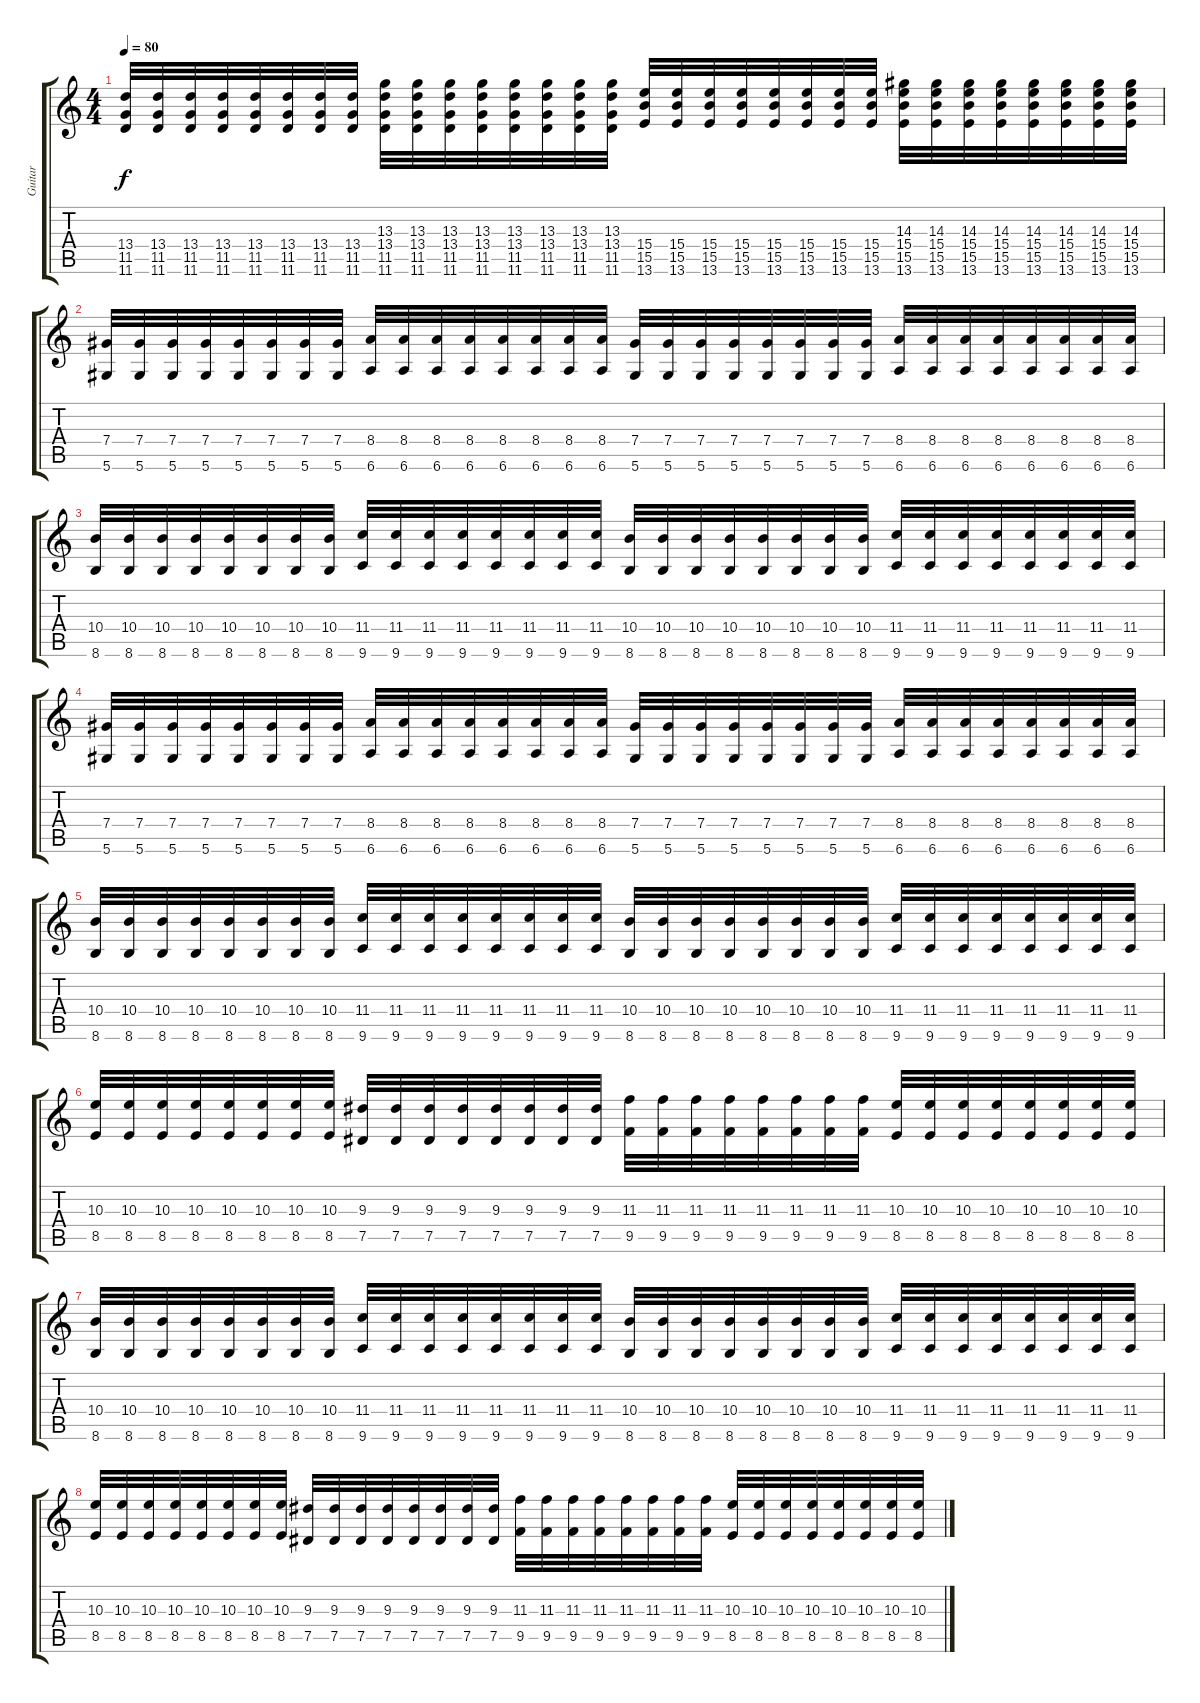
\track ("Guitar" "Guitar") {instrument distortionguitar}
\staff {score tabs}
\tuning (Eb4 Bb3 Gb3 Db3 Ab2 Eb2) {hide}
\ts (4 4)
\tempo 80
\clef g2
\ks c
(13.4 11.5 11.6).32{dy f} (13.4 11.5 11.6).32 (13.4 11.5 11.6).32 (13.4 11.5 11.6).32 (13.4 11.5 11.6).32 (13.4 11.5 11.6).32 (13.4 11.5 11.6).32 (13.4 11.5 11.6).32 (13.3 13.4 11.5 11.6).32 (13.3 13.4 11.5 11.6).32 (13.3 13.4 11.5 11.6).32 (13.3 13.4 11.5 11.6).32 (13.3 13.4 11.5 11.6).32 (13.3 13.4 11.5 11.6).32 (13.3 13.4 11.5 11.6).32 (13.3 13.4 11.5 11.6).32 (15.4 15.5 13.6).32 (15.4 15.5 13.6).32 (15.4 15.5 13.6).32 (15.4 15.5 13.6).32 (15.4 15.5 13.6).32 (15.4 15.5 13.6).32 (15.4 15.5 13.6).32 (15.4 15.5 13.6).32 (14.3 15.4 15.5 13.6).32 (14.3 15.4 15.5 13.6).32 (14.3 15.4 15.5 13.6).32 (14.3 15.4 15.5 13.6).32 (14.3 15.4 15.5 13.6).32 (14.3 15.4 15.5 13.6).32 (14.3 15.4 15.5 13.6).32 (14.3 15.4 15.5 13.6).32 |
(7.4 5.6).32 (7.4 5.6).32 (7.4 5.6).32 (7.4 5.6).32 (7.4 5.6).32 (7.4 5.6).32 (7.4 5.6).32 (7.4 5.6).32 (8.4 6.6).32 (8.4 6.6).32 (8.4 6.6).32 (8.4 6.6).32 (8.4 6.6).32 (8.4 6.6).32 (8.4 6.6).32 (8.4 6.6).32 (7.4 5.6).32 (7.4 5.6).32 (7.4 5.6).32 (7.4 5.6).32 (7.4 5.6).32 (7.4 5.6).32 (7.4 5.6).32 (7.4 5.6).32 (8.4 6.6).32 (8.4 6.6).32 (8.4 6.6).32 (8.4 6.6).32 (8.4 6.6).32 (8.4 6.6).32 (8.4 6.6).32 (8.4 6.6).32 |
(10.4 8.6).32 (10.4 8.6).32 (10.4 8.6).32 (10.4 8.6).32 (10.4 8.6).32 (10.4 8.6).32 (10.4 8.6).32 (10.4 8.6).32 (11.4 9.6).32 (11.4 9.6).32 (11.4 9.6).32 (11.4 9.6).32 (11.4 9.6).32 (11.4 9.6).32 (11.4 9.6).32 (11.4 9.6).32 (10.4 8.6).32 (10.4 8.6).32 (10.4 8.6).32 (10.4 8.6).32 (10.4 8.6).32 (10.4 8.6).32 (10.4 8.6).32 (10.4 8.6).32 (11.4 9.6).32 (11.4 9.6).32 (11.4 9.6).32 (11.4 9.6).32 (11.4 9.6).32 (11.4 9.6).32 (11.4 9.6).32 (11.4 9.6).32 |
(7.4 5.6).32 (7.4 5.6).32 (7.4 5.6).32 (7.4 5.6).32 (7.4 5.6).32 (7.4 5.6).32 (7.4 5.6).32 (7.4 5.6).32 (8.4 6.6).32 (8.4 6.6).32 (8.4 6.6).32 (8.4 6.6).32 (8.4 6.6).32 (8.4 6.6).32 (8.4 6.6).32 (8.4 6.6).32 (7.4 5.6).32 (7.4 5.6).32 (7.4 5.6).32 (7.4 5.6).32 (7.4 5.6).32 (7.4 5.6).32 (7.4 5.6).32 (7.4 5.6).32 (8.4 6.6).32 (8.4 6.6).32 (8.4 6.6).32 (8.4 6.6).32 (8.4 6.6).32 (8.4 6.6).32 (8.4 6.6).32 (8.4 6.6).32 |
(10.4 8.6).32 (10.4 8.6).32 (10.4 8.6).32 (10.4 8.6).32 (10.4 8.6).32 (10.4 8.6).32 (10.4 8.6).32 (10.4 8.6).32 (11.4 9.6).32 (11.4 9.6).32 (11.4 9.6).32 (11.4 9.6).32 (11.4 9.6).32 (11.4 9.6).32 (11.4 9.6).32 (11.4 9.6).32 (10.4 8.6).32 (10.4 8.6).32 (10.4 8.6).32 (10.4 8.6).32 (10.4 8.6).32 (10.4 8.6).32 (10.4 8.6).32 (10.4 8.6).32 (11.4 9.6).32 (11.4 9.6).32 (11.4 9.6).32 (11.4 9.6).32 (11.4 9.6).32 (11.4 9.6).32 (11.4 9.6).32 (11.4 9.6).32 |
(10.3 8.5).32 (10.3 8.5).32 (10.3 8.5).32 (10.3 8.5).32 (10.3 8.5).32 (10.3 8.5).32 (10.3 8.5).32 (10.3 8.5).32 (9.3 7.5).32 (9.3 7.5).32 (9.3 7.5).32 (9.3 7.5).32 (9.3 7.5).32 (9.3 7.5).32 (9.3 7.5).32 (9.3 7.5).32 (11.3 9.5).32 (11.3 9.5).32 (11.3 9.5).32 (11.3 9.5).32 (11.3 9.5).32 (11.3 9.5).32 (11.3 9.5).32 (11.3 9.5).32 (10.3 8.5).32 (10.3 8.5).32 (10.3 8.5).32 (10.3 8.5).32 (10.3 8.5).32 (10.3 8.5).32 (10.3 8.5).32 (10.3 8.5).32 |
(10.4 8.6).32 (10.4 8.6).32 (10.4 8.6).32 (10.4 8.6).32 (10.4 8.6).32 (10.4 8.6).32 (10.4 8.6).32 (10.4 8.6).32 (11.4 9.6).32 (11.4 9.6).32 (11.4 9.6).32 (11.4 9.6).32 (11.4 9.6).32 (11.4 9.6).32 (11.4 9.6).32 (11.4 9.6).32 (10.4 8.6).32 (10.4 8.6).32 (10.4 8.6).32 (10.4 8.6).32 (10.4 8.6).32 (10.4 8.6).32 (10.4 8.6).32 (10.4 8.6).32 (11.4 9.6).32 (11.4 9.6).32 (11.4 9.6).32 (11.4 9.6).32 (11.4 9.6).32 (11.4 9.6).32 (11.4 9.6).32 (11.4 9.6).32 |
(10.3 8.5).32 (10.3 8.5).32 (10.3 8.5).32 (10.3 8.5).32 (10.3 8.5).32 (10.3 8.5).32 (10.3 8.5).32 (10.3 8.5).32 (9.3 7.5).32 (9.3 7.5).32 (9.3 7.5).32 (9.3 7.5).32 (9.3 7.5).32 (9.3 7.5).32 (9.3 7.5).32 (9.3 7.5).32 (11.3 9.5).32 (11.3 9.5).32 (11.3 9.5).32 (11.3 9.5).32 (11.3 9.5).32 (11.3 9.5).32 (11.3 9.5).32 (11.3 9.5).32 (10.3 8.5).32 (10.3 8.5).32 (10.3 8.5).32 (10.3 8.5).32 (10.3 8.5).32 (10.3 8.5).32 (10.3 8.5).32 (10.3 8.5).32
